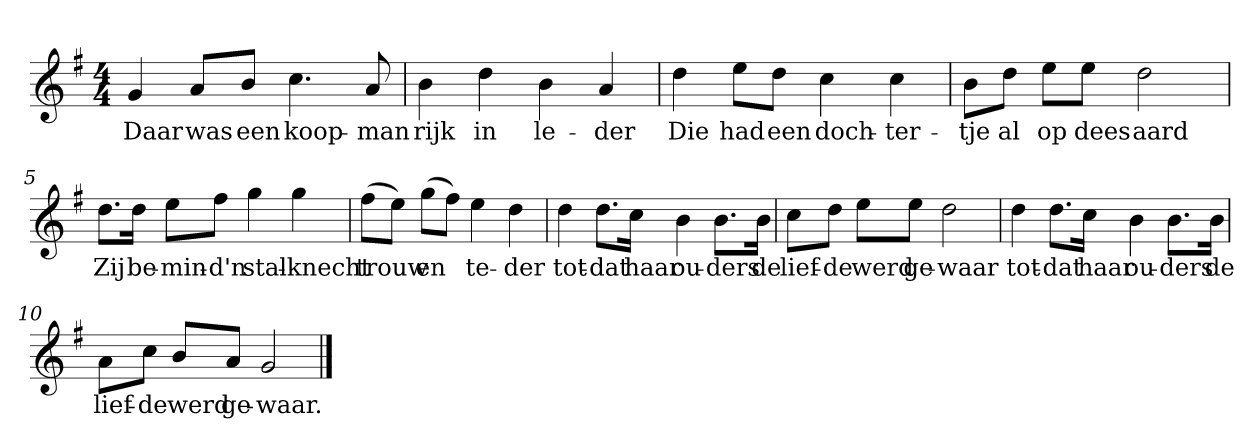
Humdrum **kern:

**kern	**text
*part1	*part1
*staff1	*staff1
*clefG2	*
*k[f#]	*
*G:	*
*M4/4	*
*MM120	*
=1	=1
4g	Daar
8a/L	was
8b/J	een
4.cc	koop-
8a	-man
=2	=2
4b	rijk
4dd	in
4b	le-
4a	-der
=3	=3
4dd	Die
8ee\L	had
8dd\J	een
4cc	doch-
4cc	-ter-
=4	=4
8b\L	-tje
8dd\J	al
8ee\L	op
8ee\J	dees
2dd	aard
=5	=5
8.dd\L	Zij
16dd\Jk	be-
8ee\L	-min-
8ff#\J	-d'n
4gg	stal-
4gg	-knecht
=6	=6
(8ff#\L	trouw
8ee\J)	.
(8gg\L	en
8ff#\J)	.
4ee	te-
4dd	-der
=7	=7
4dd	tot-
8.dd\L	-dat
16cc\Jk	haar
4b	ou-
8.b\L	-ders
16b\Jk	de
=8	=8
8cc\L	lief-
8dd\J	-de
8ee\L	werd
8ee\J	ge-
2dd	-waar
=9	=9
4dd	tot-
8.dd\L	-dat
16cc\Jk	haar
4b	ou-
8.b\L	-ders
16b\Jk	de
=10	=10
8a\L	lief-
8cc\J	-de
8b/L	werd
8a/J	ge-
2g	-waar.
==	==
*-	*-
